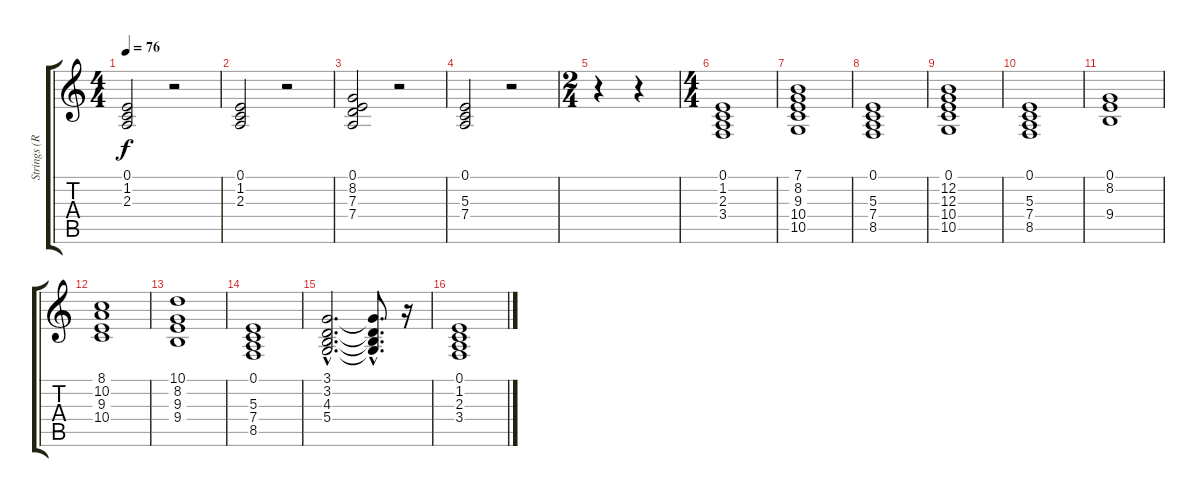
\track ("Strings (Rhythm)" "Strings (R") {instrument synthstrings2}
\staff {score tabs}
\tuning (E4 B3 G3 D3 A2 E2) {hide}
\ts (4 4)
\tempo 76
\clef g2
\ks c
(0.1 1.2 2.3).2{dy f} r.2 |
(0.1 1.2 2.3).2 r.2 |
(0.1 8.2 7.3 7.4).2 r.2 |
(0.1 5.3 7.4).2 r.2 |
\ts (2 4)
r.4 r.4 |
\ts (4 4)
(0.1 1.2 2.3 3.4).1 |
(7.1 8.2 9.3 10.4 10.5).1 |
(0.1 5.3 7.4 8.5).1 |
(0.1 12.2 12.3 10.4 10.5).1 |
(0.1 5.3 7.4 8.5).1 |
(0.1 8.2 9.4).1 |
(8.1 10.2 9.3 10.4).1 |
(10.1 8.2 9.3 9.4).1 |
(0.1 5.3 7.4 8.5).1 |
(3.1{hac} 3.2{hac} 4.3{hac} 5.4{hac}).2{d} (3.1{hac t} 3.2{hac t} 4.3{hac t} 5.4{hac t}).8{d} r.16 |
(0.1 1.2 2.3 3.4).1
